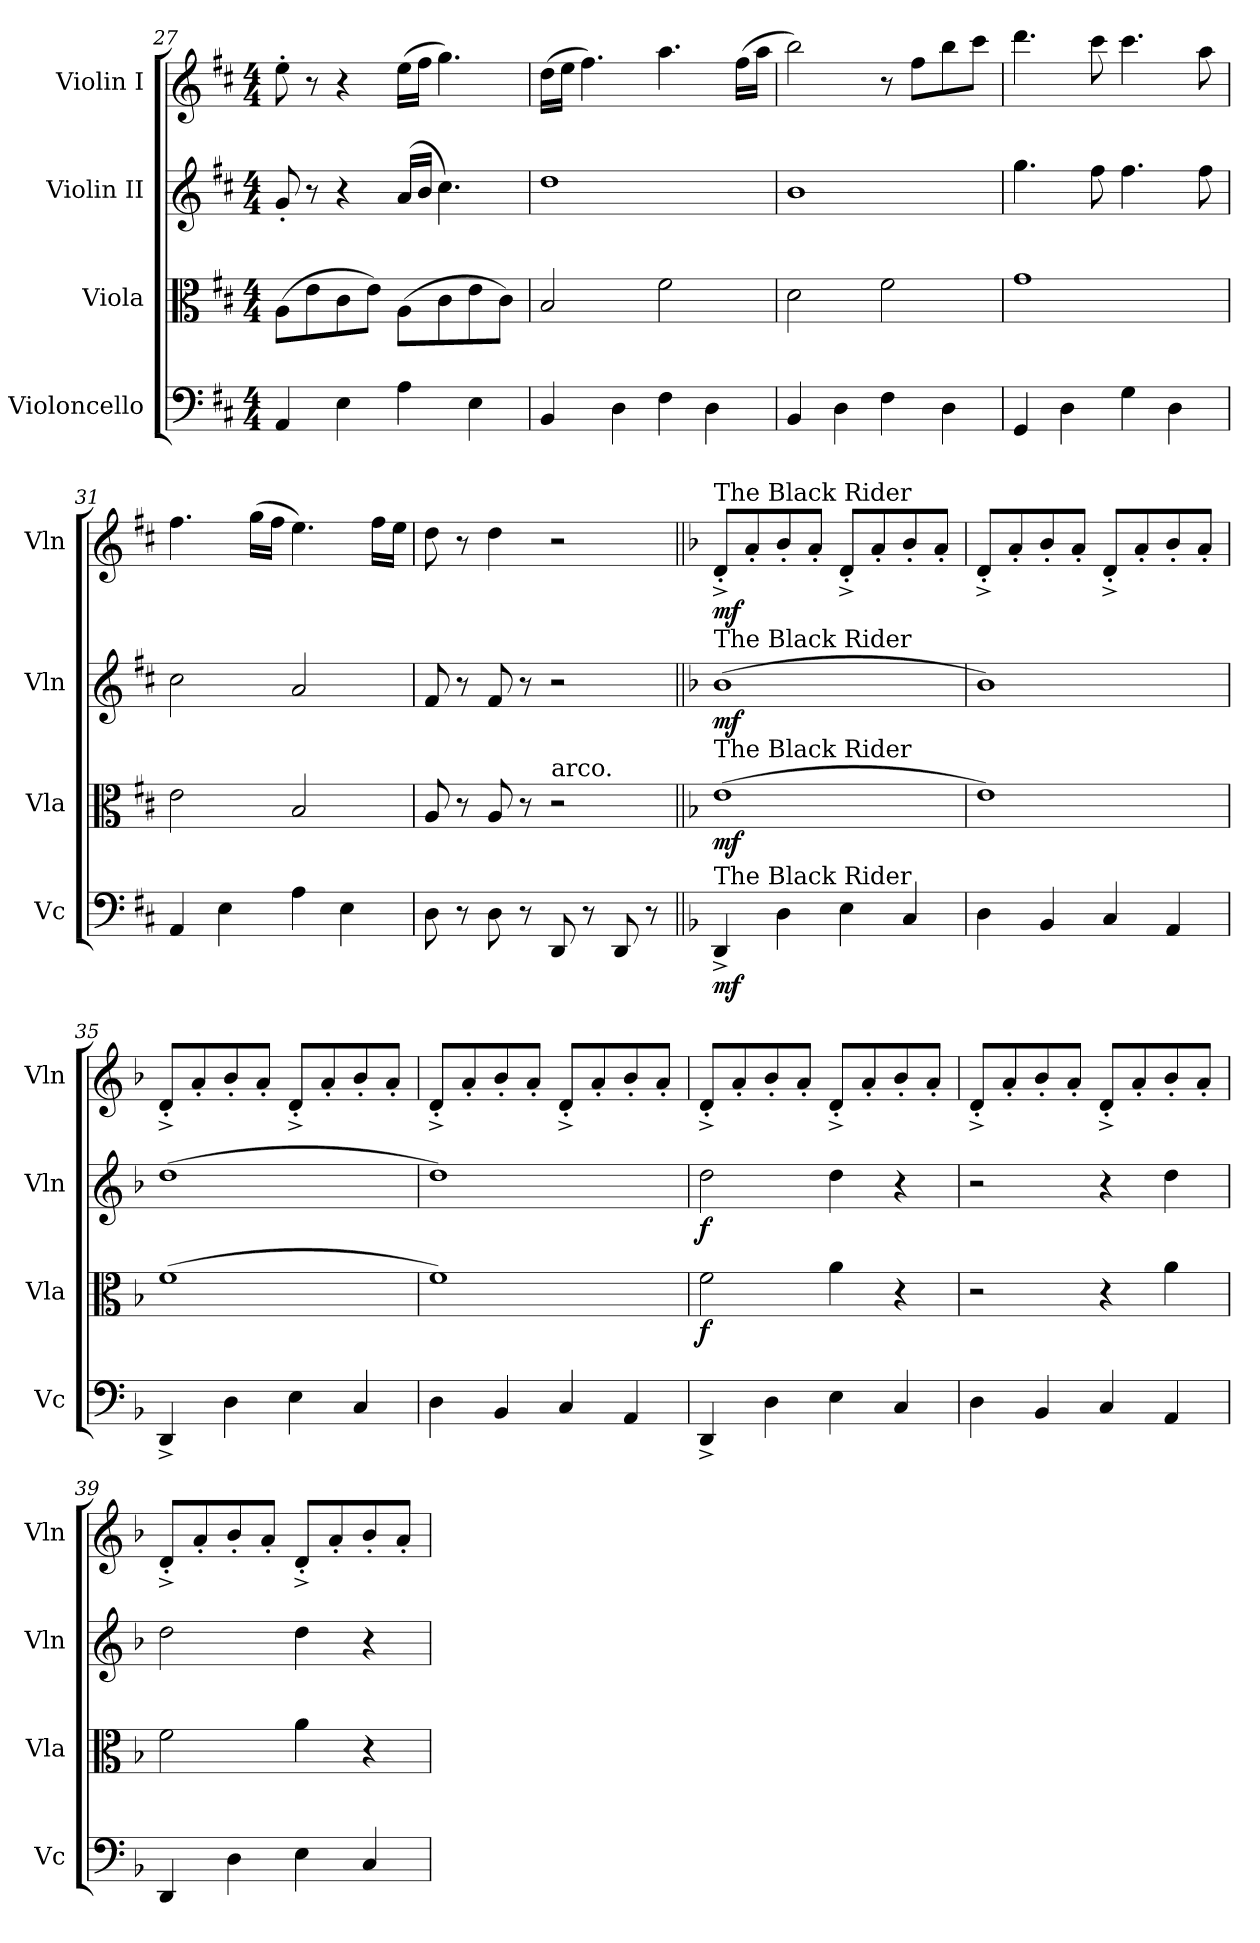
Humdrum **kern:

**kern	**dynam	**kern	**dynam	**kern	**dynam	**kern	**dynam
*part4	*part4	*part3	*part3	*part2	*part2	*part1	*part1
*staff4	*staff4	*staff3	*staff3	*staff2	*staff2	*staff1	*staff1
*I"Violoncello	*	*I"Viola	*	*I"Violin II	*	*I"Violin I	*
*I'Vc	*	*I'Vla	*	*I'Vln	*	*I'Vln	*
*clefF4	*	*clefC3	*	*clefG2	*	*clefG2	*
*k[f#c#]	*	*k[f#c#]	*	*k[f#c#]	*	*k[f#c#]	*
*M4/4	*	*M4/4	*	*M4/4	*	*M4/4	*
=27	=27	=27	=27	=27	=27	=27	=27
4AA/	.	(>8A\L	.	8g'/	.	8ee'\	.
.	.	8e\	.	8r	.	8r	.
4E\	.	8c#\	.	4r	.	4r	.
.	.	8e\J)	.	.	.	.	.
4A\	.	(>8A\L	.	(>16a/LL	.	(>16ee\LL	.
.	.	.	.	16b/JJ	.	16ff#\JJ	.
.	.	8c#\	.	4.cc#\)	.	4.gg\)	.
4E\	.	8e\	.	.	.	.	.
.	.	8c#\J)	.	.	.	.	.
=28	=28	=28	=28	=28	=28	=28	=28
4BB/	.	2B/	.	1dd	.	(>16dd\LL	.
.	.	.	.	.	.	16ee\JJ	.
.	.	.	.	.	.	4.ff#\)	.
4D\	.	.	.	.	.	.	.
4F#\	.	2f#\	.	.	.	4.aa\	.
4D\	.	.	.	.	.	.	.
.	.	.	.	.	.	(>16ff#\LL	.
.	.	.	.	.	.	16aa\JJ	.
!!LO:PB:g=z
=29	=29	=29	=29	=29	=29	=29	=29
4BB/	.	2d\	.	1b	.	2bb\)	.
4D\	.	.	.	.	.	.	.
4F#\	.	2f#\	.	.	.	8r	.
.	.	.	.	.	.	8ff#\L	.
4D\	.	.	.	.	.	8bb\	.
.	.	.	.	.	.	8ccc#\J	.
=30	=30	=30	=30	=30	=30	=30	=30
4GG/	.	1g	.	4.gg\	.	4.ddd\	.
4D\	.	.	.	.	.	.	.
.	.	.	.	8ff#\	.	8ccc#\	.
4G\	.	.	.	4.ff#\	.	4.ccc#\	.
4D\	.	.	.	.	.	.	.
.	.	.	.	8ff#\	.	8aa\	.
=31	=31	=31	=31	=31	=31	=31	=31
4AA/	.	2e\	.	2cc#\	.	4.ff#\	.
4E\	.	.	.	.	.	.	.
.	.	.	.	.	.	(>16gg\LL	.
.	.	.	.	.	.	16ff#\JJ	.
4A\	.	2B/	.	2a/	.	4.ee\)	.
4E\	.	.	.	.	.	.	.
.	.	.	.	.	.	16ff#\LL	.
.	.	.	.	.	.	16ee\JJ	.
=32	=32	=32	=32	=32	=32	=32	=32
8D\	.	8A/	.	8f#/	.	8dd\	.
8r	.	8r	.	8r	.	8r	.
8D\	.	8A/	.	8f#/	.	4dd\	.
8r	.	8r	.	8r	.	.	.
!	!	!LO:TX:a:t=arco.	!	!	!	!	!
8DD/	.	2r	.	2r	.	2r	.
8r	.	.	.	.	.	.	.
8DD/	.	.	.	.	.	.	.
8r	.	.	.	.	.	.	.
=33||	=33||	=33||	=33||	=33||	=33||	=33||	=33||
*k[b-]	*	*k[b-]	*	*k[b-]	*	*k[b-]	*
*	*	*	*	*	*	*MM160	*
!	!	!	!	!	!	!LO:TX:a:t=The Black Rider	!
!	!	!	!	!LO:TX:a:t=The Black Rider	!	!	!
!	!	!LO:TX:a:t=The Black Rider	!	!	!	!	!
!LO:TX:a:t=The Black Rider	!	!	!	!	!	!	!
!	!LO:DY:b	!	!LO:DY:b	!	!LO:DY:b	!	!LO:DY:b
4DD^/	mf	(>1e	mf	(>1b-	mf	8d'^/L	mf
.	.	.	.	.	.	8a'/	.
4D\	.	.	.	.	.	8b-'/	.
.	.	.	.	.	.	8a'/J	.
4E\	.	.	.	.	.	8d'^/L	.
.	.	.	.	.	.	8a'/	.
4C/	.	.	.	.	.	8b-'/	.
.	.	.	.	.	.	8a'/J	.
!!LO:LB:g=z
=34	=34	=34	=34	=34	=34	=34	=34
4D\	.	1e)	.	1b-)	.	8d'^/L	.
.	.	.	.	.	.	8a'/	.
4BB-/	.	.	.	.	.	8b-'/	.
.	.	.	.	.	.	8a'/J	.
4C/	.	.	.	.	.	8d'^/L	.
.	.	.	.	.	.	8a'/	.
4AA/	.	.	.	.	.	8b-'/	.
.	.	.	.	.	.	8a'/J	.
=35	=35	=35	=35	=35	=35	=35	=35
4DD^/	.	(>1f	.	(>1dd	.	8d'^/L	.
.	.	.	.	.	.	8a'/	.
4D\	.	.	.	.	.	8b-'/	.
.	.	.	.	.	.	8a'/J	.
4E\	.	.	.	.	.	8d'^/L	.
.	.	.	.	.	.	8a'/	.
4C/	.	.	.	.	.	8b-'/	.
.	.	.	.	.	.	8a'/J	.
=36	=36	=36	=36	=36	=36	=36	=36
4D\	.	1f)	.	1dd)	.	8d'^/L	.
.	.	.	.	.	.	8a'/	.
4BB-/	.	.	.	.	.	8b-'/	.
.	.	.	.	.	.	8a'/J	.
4C/	.	.	.	.	.	8d'^/L	.
.	.	.	.	.	.	8a'/	.
4AA/	.	.	.	.	.	8b-'/	.
.	.	.	.	.	.	8a'/J	.
=37	=37	=37	=37	=37	=37	=37	=37
!	!	!	!LO:DY:b	!	!LO:DY:b	!	!
4DD^/	.	2f\	f	2dd\	f	8d'^/L	.
.	.	.	.	.	.	8a'/	.
4D\	.	.	.	.	.	8b-'/	.
.	.	.	.	.	.	8a'/J	.
4E\	.	4a\	.	4dd\	.	8d'^/L	.
.	.	.	.	.	.	8a'/	.
4C/	.	4r	.	4r	.	8b-'/	.
.	.	.	.	.	.	8a'/J	.
=38	=38	=38	=38	=38	=38	=38	=38
4D\	.	2r	.	2r	.	8d'^/L	.
.	.	.	.	.	.	8a'/	.
4BB-/	.	.	.	.	.	8b-'/	.
.	.	.	.	.	.	8a'/J	.
4C/	.	4r	.	4r	.	8d'^/L	.
.	.	.	.	.	.	8a'/	.
4AA/	.	4a\	.	4dd\	.	8b-'/	.
.	.	.	.	.	.	8a'/J	.
!!LO:PB:g=z
=39	=39	=39	=39	=39	=39	=39	=39
4DD/	.	2f\	.	2dd\	.	8d'^/L	.
.	.	.	.	.	.	8a'/	.
4D\	.	.	.	.	.	8b-'/	.
.	.	.	.	.	.	8a'/J	.
4E\	.	4a\	.	4dd\	.	8d'^/L	.
.	.	.	.	.	.	8a'/	.
4C/	.	4r	.	4r	.	8b-'/	.
.	.	.	.	.	.	8a'/J	.
=	=	=	=	=	=	=	=
*-	*-	*-	*-	*-	*-	*-	*-
